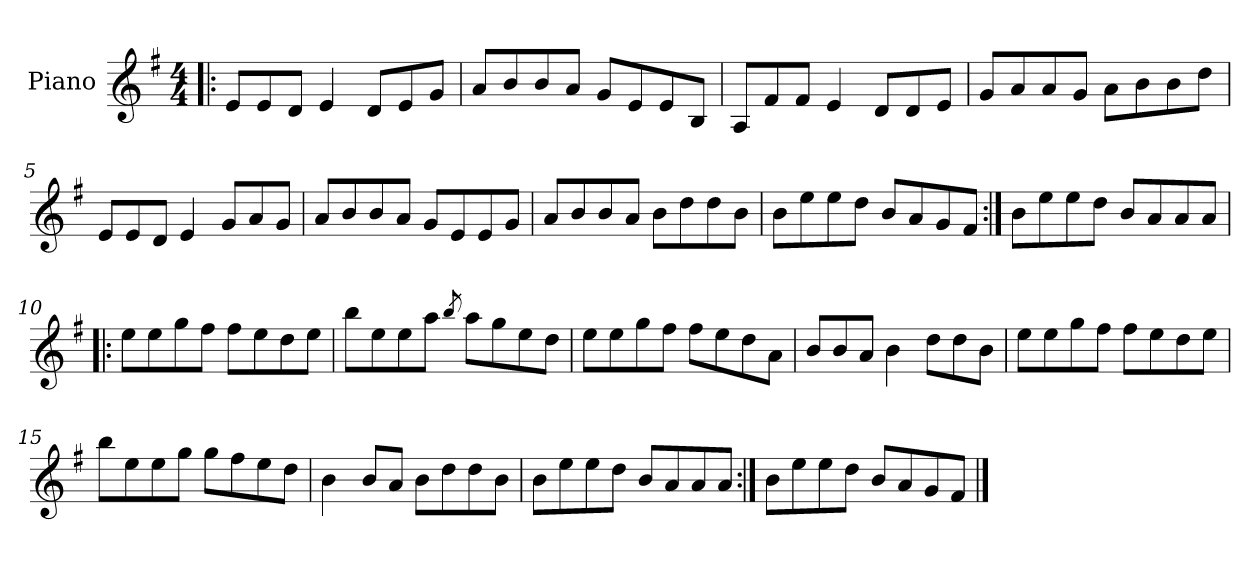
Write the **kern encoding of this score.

**kern
*part1
*staff1
*I"Piano
*I'Pno
*clefG2
*k[f#]
*e:
*M4/4
=1!|:
8e/L
8e/
8d/J
4e/
8d/L
8e/
8g/J
=2
8a/L
8b/
8b/
8a/J
8g/L
8e/
8e/
8B/J
=3
8A/L
8f#/
8f#/J
4e/
8d/L
8d/
8e/J
=4
8g/L
8a/
8a/
8g/J
8a\L
8b\
8b\
8dd\J
=5
8e/L
8e/
8d/J
4e/
8g/L
8a/
8g/J
=6
8a/L
8b/
8b/
8a/J
8g/L
8e/
8e/
8g/J
=7
8a/L
8b/
8b/
8a/J
8b\L
8dd\
8dd\
8b\J
=8
8b\L
8ee\
8ee\
8dd\J
8b/L
8a/
8g/
8f#/J
=9:|!
8b\L
8ee\
8ee\
8dd\J
8b/L
8a/
8a/
8a/J
=10!|:
8ee\L
8ee\
8gg\
8ff#\J
8ff#\L
8ee\
8dd\
8ee\J
=11
8bb\L
8ee\
8ee\
8aa\J
8qbb/
8aa\L
8gg\
8ee\
8dd\J
=12
8ee\L
8ee\
8gg\
8ff#\J
8ff#\L
8ee\
8dd\
8a\J
=13
8b/L
8b/
8a/J
4b\
8dd\L
8dd\
8b\J
=14
8ee\L
8ee\
8gg\
8ff#\J
8ff#\L
8ee\
8dd\
8ee\J
=15
8bb\L
8ee\
8ee\
8gg\J
8gg\L
8ff#\
8ee\
8dd\J
=16
4b\
8b/L
8a/J
8b\L
8dd\
8dd\
8b\J
=17
8b\L
8ee\
8ee\
8dd\J
8b/L
8a/
8a/
8a/J
=18:|!
8b\L
8ee\
8ee\
8dd\J
8b/L
8a/
8g/
8f#/J
==
*-
